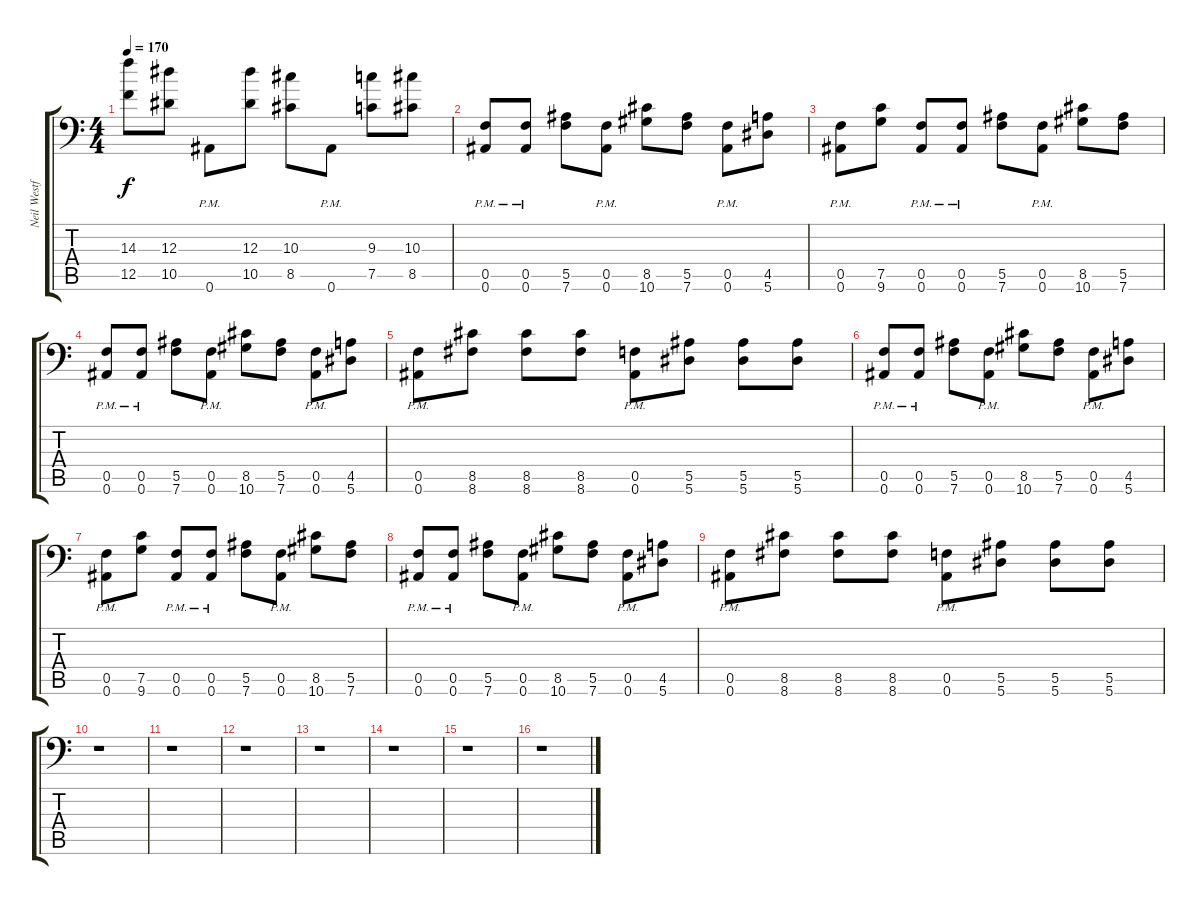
\track ("Neil Westfall - Rhythm Guitar (Right)" "Neil Westf") {instrument distortionguitar}
\staff {score tabs}
\tuning (C4 G3 Eb3 Bb2 F2 Bb1) {hide}
\ts (4 4)
\tempo 170
\clef f4
\ks c
(14.3 12.5).8{dy f} (12.3 10.5).8 0.6{pm}.8 (12.3 10.5).8 (10.3 8.5).8 0.6{pm}.8 (9.3 7.5).8 (10.3 8.5).8 |
(0.5{pm} 0.6{pm}).8 (0.5{pm} 0.6{pm}).8 (5.5 7.6).8 (0.5{pm} 0.6{pm}).8 (8.5 10.6).8 (5.5 7.6).8 (0.5{pm} 0.6{pm}).8 (4.5 5.6).8 |
(0.5{pm} 0.6{pm}).8 (7.5 9.6).8 (0.5{pm} 0.6{pm}).8 (0.5{pm} 0.6{pm}).8 (5.5 7.6).8 (0.5{pm} 0.6{pm}).8 (8.5 10.6).8 (5.5 7.6).8 |
(0.5{pm} 0.6{pm}).8 (0.5{pm} 0.6{pm}).8 (5.5 7.6).8 (0.5{pm} 0.6{pm}).8 (8.5 10.6).8 (5.5 7.6).8 (0.5{pm} 0.6{pm}).8 (4.5 5.6).8 |
(0.5{pm} 0.6{pm}).8 (8.5 8.6).8 (8.5 8.6).8 (8.5 8.6).8 (0.5{pm} 0.6{pm}).8 (5.5 5.6).8 (5.5 5.6).8 (5.5 5.6).8 |
(0.5{pm} 0.6{pm}).8 (0.5{pm} 0.6{pm}).8 (5.5 7.6).8 (0.5{pm} 0.6{pm}).8 (8.5 10.6).8 (5.5 7.6).8 (0.5{pm} 0.6{pm}).8 (4.5 5.6).8 |
(0.5{pm} 0.6{pm}).8 (7.5 9.6).8 (0.5{pm} 0.6{pm}).8 (0.5{pm} 0.6{pm}).8 (5.5 7.6).8 (0.5{pm} 0.6{pm}).8 (8.5 10.6).8 (5.5 7.6).8 |
(0.5{pm} 0.6{pm}).8 (0.5{pm} 0.6{pm}).8 (5.5 7.6).8 (0.5{pm} 0.6{pm}).8 (8.5 10.6).8 (5.5 7.6).8 (0.5{pm} 0.6{pm}).8 (4.5 5.6).8 |
(0.5{pm} 0.6{pm}).8 (8.5 8.6).8 (8.5 8.6).8 (8.5 8.6).8 (0.5{pm} 0.6{pm}).8 (5.5 5.6).8 (5.5 5.6).8 (5.5 5.6).8 |
r.1 |
r.1 |
r.1 |
r.1 |
r.1 |
r.1 |
r.1
